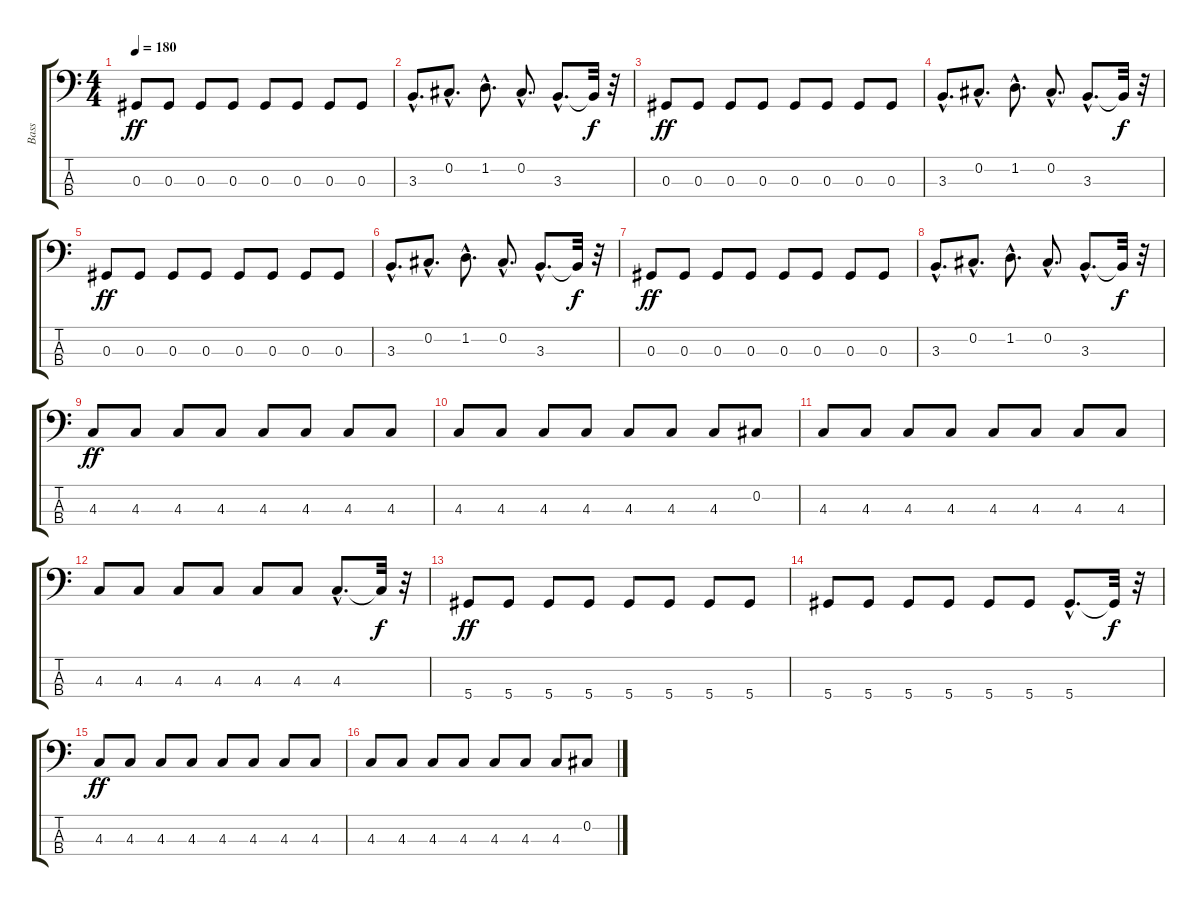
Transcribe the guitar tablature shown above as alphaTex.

\track ("Bass" "Bass") {instrument electricbassfinger}
\staff {score tabs}
\tuning (Gb2 Db2 Ab1 Eb1) {hide}
\ts (4 4)
\tempo 180
\clef f4
\ks c
0.3.8{dy ff instrument electricbassfinger} 0.3.8 0.3.8 0.3.8 0.3.8 0.3.8 0.3.8 0.3.8 |
3.3{hac}.8{d} 0.2{hac}.8{d} 1.2{hac}.8{d} 0.2{hac}.8{d} 3.3{hac}.8{d} 3.3{t}.32{dy f} r.32 |
0.3.8{dy ff} 0.3.8 0.3.8 0.3.8 0.3.8 0.3.8 0.3.8 0.3.8 |
3.3{hac}.8{d} 0.2{hac}.8{d} 1.2{hac}.8{d} 0.2{hac}.8{d} 3.3{hac}.8{d} 3.3{t}.32{dy f} r.32 |
0.3.8{dy ff} 0.3.8 0.3.8 0.3.8 0.3.8 0.3.8 0.3.8 0.3.8 |
3.3{hac}.8{d} 0.2{hac}.8{d} 1.2{hac}.8{d} 0.2{hac}.8{d} 3.3{hac}.8{d} 3.3{t}.32{dy f} r.32 |
0.3.8{dy ff} 0.3.8 0.3.8 0.3.8 0.3.8 0.3.8 0.3.8 0.3.8 |
3.3{hac}.8{d} 0.2{hac}.8{d} 1.2{hac}.8{d} 0.2{hac}.8{d} 3.3{hac}.8{d} 3.3{t}.32{dy f} r.32 |
4.3.8{dy ff} 4.3.8 4.3.8 4.3.8 4.3.8 4.3.8 4.3.8 4.3.8 |
4.3.8 4.3.8 4.3.8 4.3.8 4.3.8 4.3.8 4.3.8 0.2.8 |
4.3.8 4.3.8 4.3.8 4.3.8 4.3.8 4.3.8 4.3.8 4.3.8 |
4.3.8 4.3.8 4.3.8 4.3.8 4.3.8 4.3.8 4.3{hac}.8{d} 4.3{t}.32{dy f} r.32 |
5.4.8{dy ff} 5.4.8 5.4.8 5.4.8 5.4.8 5.4.8 5.4.8 5.4.8 |
5.4.8 5.4.8 5.4.8 5.4.8 5.4.8 5.4.8 5.4{hac}.8{d} 5.4{t}.32{dy f} r.32 |
4.3.8{dy ff} 4.3.8 4.3.8 4.3.8 4.3.8 4.3.8 4.3.8 4.3.8 |
4.3.8 4.3.8 4.3.8 4.3.8 4.3.8 4.3.8 4.3.8 0.2.8
